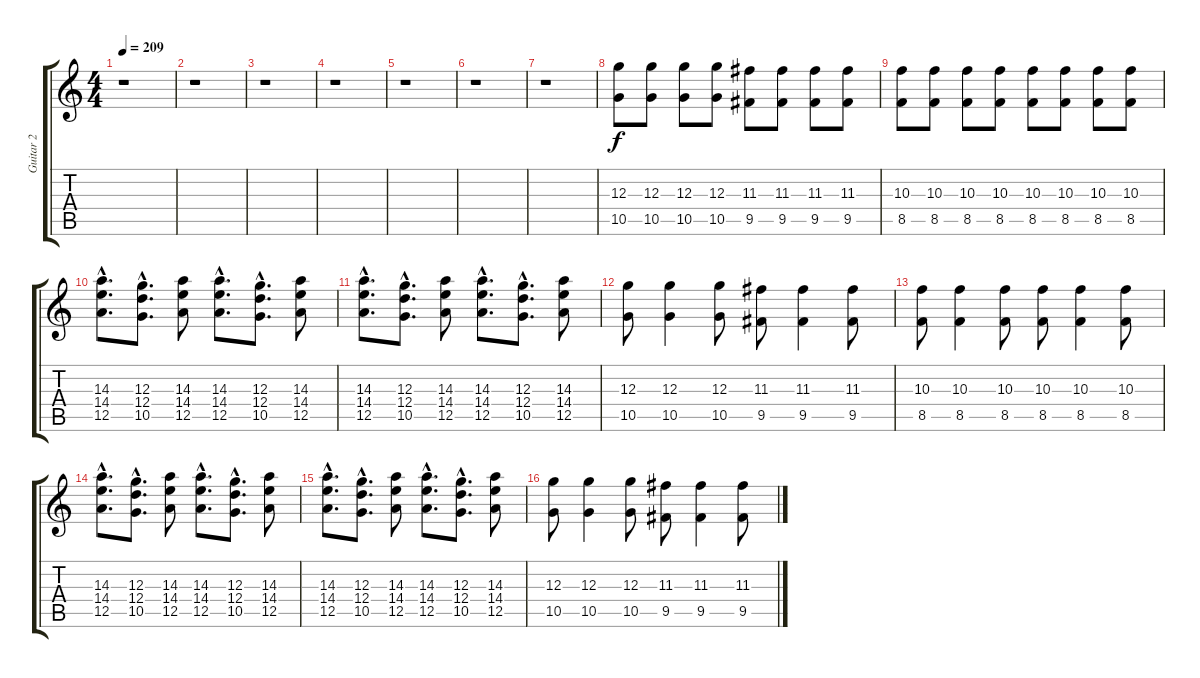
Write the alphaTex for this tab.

\track ("Guitar 2" "Guitar 2") {instrument distortionguitar}
\staff {score tabs}
\tuning (E4 B3 G3 D3 A2 E2) {hide}
\ts (4 4)
\tempo 209
\clef g2
\ks c
r.1{dy f instrument distortionguitar} |
r.1 |
r.1 |
r.1 |
r.1 |
r.1 |
r.1 |
(12.3 10.5).8 (12.3 10.5).8 (12.3 10.5).8 (12.3 10.5).8 (11.3 9.5).8 (11.3 9.5).8 (11.3 9.5).8 (11.3 9.5).8 |
(10.3 8.5).8 (10.3 8.5).8 (10.3 8.5).8 (10.3 8.5).8 (10.3 8.5).8 (10.3 8.5).8 (10.3 8.5).8 (10.3 8.5).8 |
(14.3{hac} 14.4{hac} 12.5{hac}).8{d} (12.3{hac} 12.4{hac} 10.5{hac}).8{d} (14.3 14.4 12.5).8 (14.3{hac} 14.4{hac} 12.5{hac}).8{d} (12.3{hac} 12.4{hac} 10.5{hac}).8{d} (14.3 14.4 12.5).8 |
(14.3{hac} 14.4{hac} 12.5{hac}).8{d} (12.3{hac} 12.4{hac} 10.5{hac}).8{d} (14.3 14.4 12.5).8 (14.3{hac} 14.4{hac} 12.5{hac}).8{d} (12.3{hac} 12.4{hac} 10.5{hac}).8{d} (14.3 14.4 12.5).8 |
(12.3 10.5).8 (12.3 10.5).4 (12.3 10.5).8 (11.3 9.5).8 (11.3 9.5).4 (11.3 9.5).8 |
(10.3 8.5).8 (10.3 8.5).4 (10.3 8.5).8 (10.3 8.5).8 (10.3 8.5).4 (10.3 8.5).8 |
(14.3{hac} 14.4{hac} 12.5{hac}).8{d} (12.3{hac} 12.4{hac} 10.5{hac}).8{d} (14.3 14.4 12.5).8 (14.3{hac} 14.4{hac} 12.5{hac}).8{d} (12.3{hac} 12.4{hac} 10.5{hac}).8{d} (14.3 14.4 12.5).8 |
(14.3{hac} 14.4{hac} 12.5{hac}).8{d} (12.3{hac} 12.4{hac} 10.5{hac}).8{d} (14.3 14.4 12.5).8 (14.3{hac} 14.4{hac} 12.5{hac}).8{d} (12.3{hac} 12.4{hac} 10.5{hac}).8{d} (14.3 14.4 12.5).8 |
(12.3 10.5).8 (12.3 10.5).4 (12.3 10.5).8 (11.3 9.5).8 (11.3 9.5).4 (11.3 9.5).8
